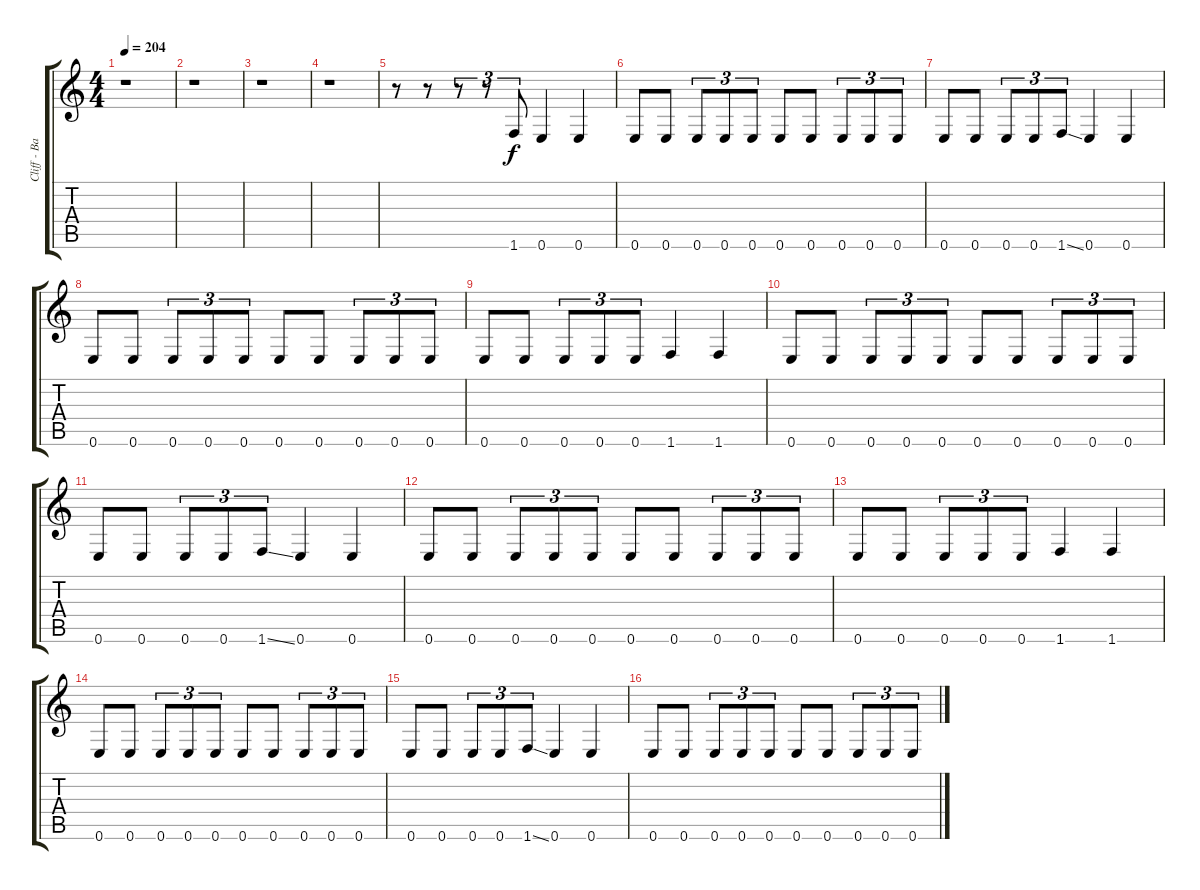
\track ("Cliff - Bass" "Cliff - Ba") {instrument electricbasspick}
\staff {score tabs}
\tuning (E4 B3 G3 D3 A2 E2) {hide}
\ts (4 4)
\tempo 204
\clef g2
\ks c
r.1{dy f} |
r.1 |
r.1 |
r.1 |
r.8 r.8 r.8{tu (3 2)} r.8{tu (3 2)} 1.6.8{tu (3 2)} 0.6.4 0.6.4 |
0.6.8 0.6.8 0.6.8{tu (3 2)} 0.6.8{tu (3 2)} 0.6.8{tu (3 2)} 0.6.8 0.6.8 0.6.8{tu (3 2)} 0.6.8{tu (3 2)} 0.6.8{tu (3 2)} |
0.6.8 0.6.8 0.6.8{tu (3 2)} 0.6.8{tu (3 2)} 1.6{ss}.8{tu (3 2)} 0.6.4 0.6.4 |
0.6.8 0.6.8 0.6.8{tu (3 2)} 0.6.8{tu (3 2)} 0.6.8{tu (3 2)} 0.6.8 0.6.8 0.6.8{tu (3 2)} 0.6.8{tu (3 2)} 0.6.8{tu (3 2)} |
0.6.8 0.6.8 0.6.8{tu (3 2)} 0.6.8{tu (3 2)} 0.6.8{tu (3 2)} 1.6.4 1.6.4 |
0.6.8 0.6.8 0.6.8{tu (3 2)} 0.6.8{tu (3 2)} 0.6.8{tu (3 2)} 0.6.8 0.6.8 0.6.8{tu (3 2)} 0.6.8{tu (3 2)} 0.6.8{tu (3 2)} |
0.6.8 0.6.8 0.6.8{tu (3 2)} 0.6.8{tu (3 2)} 1.6{ss}.8{tu (3 2)} 0.6.4 0.6.4 |
0.6.8 0.6.8 0.6.8{tu (3 2)} 0.6.8{tu (3 2)} 0.6.8{tu (3 2)} 0.6.8 0.6.8 0.6.8{tu (3 2)} 0.6.8{tu (3 2)} 0.6.8{tu (3 2)} |
0.6.8 0.6.8 0.6.8{tu (3 2)} 0.6.8{tu (3 2)} 0.6.8{tu (3 2)} 1.6.4 1.6.4 |
0.6.8 0.6.8 0.6.8{tu (3 2)} 0.6.8{tu (3 2)} 0.6.8{tu (3 2)} 0.6.8 0.6.8 0.6.8{tu (3 2)} 0.6.8{tu (3 2)} 0.6.8{tu (3 2)} |
0.6.8 0.6.8 0.6.8{tu (3 2)} 0.6.8{tu (3 2)} 1.6{ss}.8{tu (3 2)} 0.6.4 0.6.4 |
0.6.8 0.6.8 0.6.8{tu (3 2)} 0.6.8{tu (3 2)} 0.6.8{tu (3 2)} 0.6.8 0.6.8 0.6.8{tu (3 2)} 0.6.8{tu (3 2)} 0.6.8{tu (3 2)}
